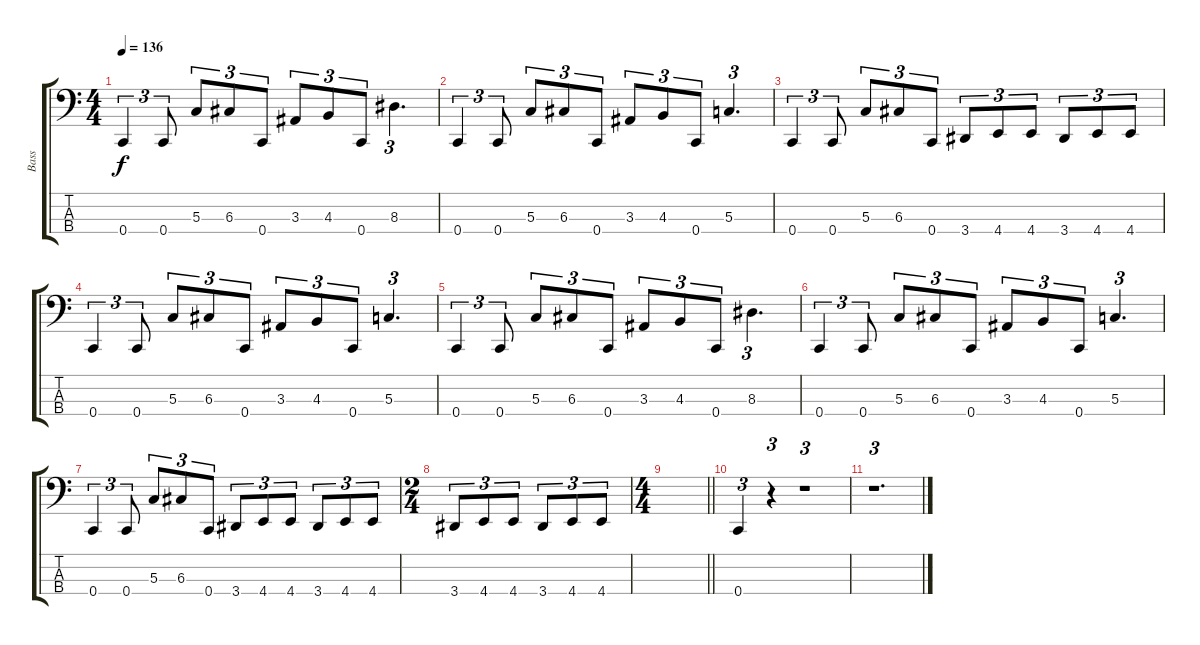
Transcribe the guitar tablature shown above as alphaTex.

\track ("Bass" "Bass") {instrument electricbassfinger}
\staff {score tabs}
\tuning (F2 C2 G1 C1) {hide}
\ts (4 4)
\tempo 136
\clef f4
\ks c
0.4.4{tu (3 2) dy f} 0.4.8{tu (3 2)} 5.3.8{tu (3 2)} 6.3.8{tu (3 2)} 0.4.8{tu (3 2)} 3.3.8{tu (3 2)} 4.3.8{tu (3 2)} 0.4.8{tu (3 2)} 8.3.4{d tu (3 2)} |
0.4.4{tu (3 2)} 0.4.8{tu (3 2)} 5.3.8{tu (3 2)} 6.3.8{tu (3 2)} 0.4.8{tu (3 2)} 3.3.8{tu (3 2)} 4.3.8{tu (3 2)} 0.4.8{tu (3 2)} 5.3.4{d tu (3 2)} |
0.4.4{tu (3 2)} 0.4.8{tu (3 2)} 5.3.8{tu (3 2)} 6.3.8{tu (3 2)} 0.4.8{tu (3 2)} 3.4.8{tu (3 2)} 4.4.8{tu (3 2)} 4.4.8{tu (3 2)} 3.4.8{tu (3 2)} 4.4.8{tu (3 2)} 4.4.8{tu (3 2)} |
0.4.4{tu (3 2)} 0.4.8{tu (3 2)} 5.3.8{tu (3 2)} 6.3.8{tu (3 2)} 0.4.8{tu (3 2)} 3.3.8{tu (3 2)} 4.3.8{tu (3 2)} 0.4.8{tu (3 2)} 5.3.4{d tu (3 2)} |
0.4.4{tu (3 2)} 0.4.8{tu (3 2)} 5.3.8{tu (3 2)} 6.3.8{tu (3 2)} 0.4.8{tu (3 2)} 3.3.8{tu (3 2)} 4.3.8{tu (3 2)} 0.4.8{tu (3 2)} 8.3.4{d tu (3 2)} |
0.4.4{tu (3 2)} 0.4.8{tu (3 2)} 5.3.8{tu (3 2)} 6.3.8{tu (3 2)} 0.4.8{tu (3 2)} 3.3.8{tu (3 2)} 4.3.8{tu (3 2)} 0.4.8{tu (3 2)} 5.3.4{d tu (3 2)} |
0.4.4{tu (3 2)} 0.4.8{tu (3 2)} 5.3.8{tu (3 2)} 6.3.8{tu (3 2)} 0.4.8{tu (3 2)} 3.4.8{tu (3 2)} 4.4.8{tu (3 2)} 4.4.8{tu (3 2)} 3.4.8{tu (3 2)} 4.4.8{tu (3 2)} 4.4.8{tu (3 2)} |
\ts (2 4)
3.4.8{tu (3 2)} 4.4.8{tu (3 2)} 4.4.8{tu (3 2)} 3.4.8{tu (3 2)} 4.4.8{tu (3 2)} 4.4.8{tu (3 2)} |
\ts (4 4)
\barLineRight lightlight
|
0.4.4{tu (3 2)} r.4{tu (3 2)} r.1{tu (3 2)} |
r.1{d tu (3 2)}
